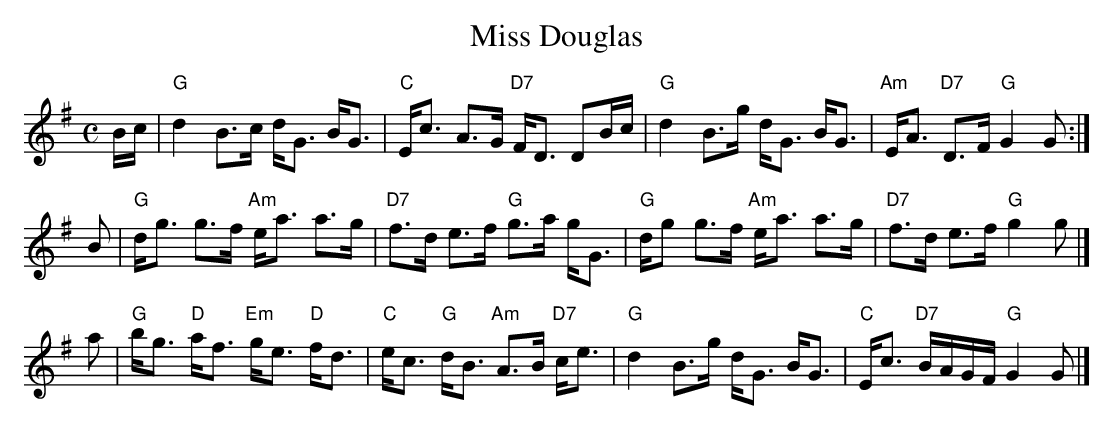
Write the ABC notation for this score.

X:1
T: Miss Douglas
M: C
L: 1/16
K: G
Bc \
| "G"d4 B3c dG3 BG3 | "C"Ec3 A3G "D7"FD3  D2Bc \
| "G"d4 B3g dG3 BG3 | "Am"EA3 "D7"D3F "G"G4 G2 :|
B2 \
| "G"dg3 g3f "Am"ea3 a3g | "D7"f3d e3f "G"g3a gG3 \
| "G"dg2 g3f "Am"ea3 a3g | "D7"f3d e3f "G"g4  g2 |]
a2 \
| "G"bg3 "D"af3 "Em"ge3 "D"fd3 | "C"ec3 "G"dB3 "Am"A3B "D7"ce3 \
| "G"d4 B3g dG3 BG3 | "C"Ec3 "D7"BAGF "G"G4 G2 |]
